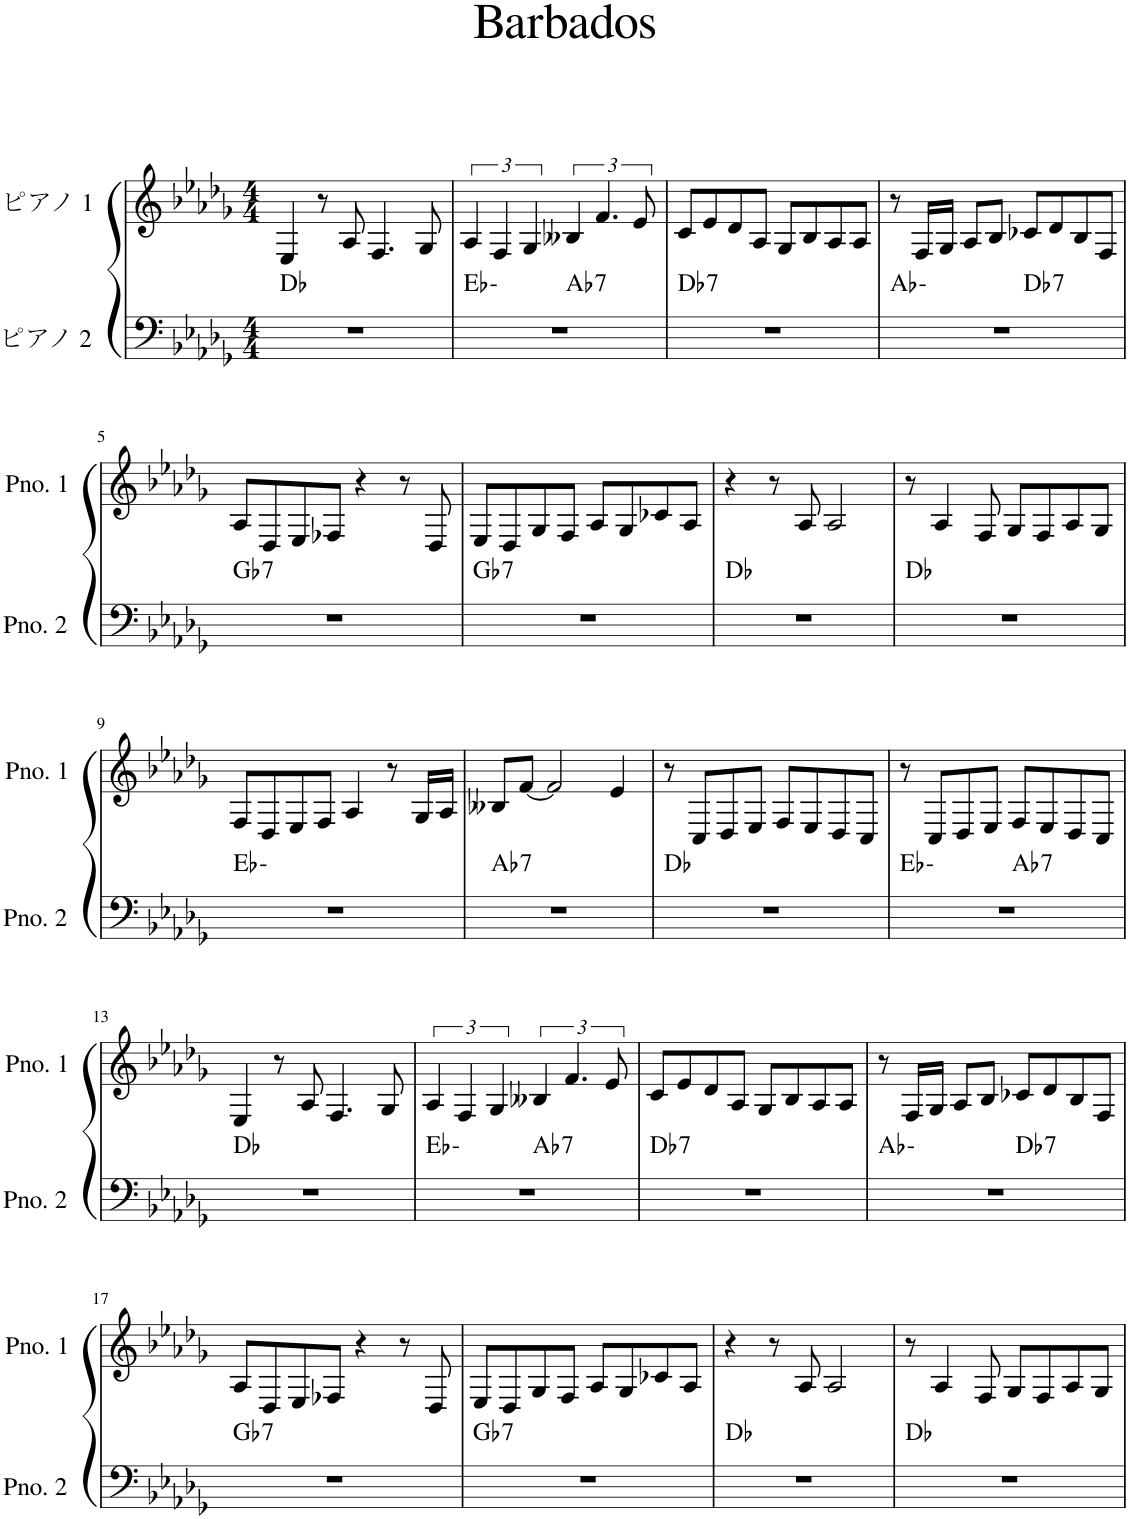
**kern	**harte	**kern
*part2	*part2	*part1
*staff2	*	*staff1
*I"ピアノ 2	*	*I"ピアノ 1
*clefF4	*	*clefG2
*k[b-e-a-d-g-]	*	*k[b-e-a-d-g-]
*M4/4	*	*M4/4
=1	=1	=1
1r	Db:maj	4E-/
.	.	8r
.	.	8A-/
.	.	4.F/
.	.	8G-/
=2	=2	=2
*^	*	*
1r	2ryy	Eb:min	6A-/
.	.	.	6F/
.	.	.	6G-/
!	!	!LO:H:kt=7	!
.	2ryy	Ab:7	6B--X/
.	.	.	6.f/
.	.	.	12e-/
=3	=3	=3	=3
!	!	!LO:H:kt=7	!
*v	*v	*	*
1r	Db:7	8c/L
.	.	8e-/
.	.	8d-/
.	.	8A-/J
.	.	8G-/L
.	.	8B-/
.	.	8A-/
.	.	8A-/J
=4	=4	=4
*^	*	*
1r	2ryy	Ab:min	8r
.	.	.	16F/LL
.	.	.	16G-/JJ
.	.	.	8A-/L
.	.	.	8B-/J
!	!	!LO:H:kt=7	!
.	2ryy	Db:7	8c-X/L
.	.	.	8d-/
.	.	.	8B-/
.	.	.	8F/J
!!LO:LB:g=z
=5	=5	=5	=5
!	!	!LO:H:kt=7	!
*v	*v	*	*
1r	Gb:7	8A-/L
.	.	8D-/
.	.	8E-/
.	.	8F-X/J
.	.	4r
.	.	8r
.	.	8D-/
=6	=6	=6
!	!LO:H:kt=7	!
1r	Gb:7	8E-/L
.	.	8D-/
.	.	8G-/
.	.	8F/J
.	.	8A-/L
.	.	8G-/
.	.	8c-X/
.	.	8A-/J
=7	=7	=7
1r	Db:maj	4r
.	.	8r
.	.	8A-/
.	.	2A-/
=8	=8	=8
1r	Db:maj	8r
.	.	4A-/
.	.	8F/
.	.	8G-/L
.	.	8F/
.	.	8A-/
.	.	8G-/J
!!LO:LB:g=z
=9	=9	=9
1r	Eb:min	8F/L
.	.	8D-/
.	.	8E-/
.	.	8F/J
.	.	4A-/
.	.	8r
.	.	16G-/LL
.	.	16A-/JJ
=10	=10	=10
!	!LO:H:kt=7	!
1r	Ab:7	8B--X/L
.	.	[8f/J
.	.	2f/]
.	.	4e-/
=11	=11	=11
1r	Db:maj	8r
.	.	8C/L
.	.	8D-/
.	.	8E-/J
.	.	8F/L
.	.	8E-/
.	.	8D-/
.	.	8C/J
=12	=12	=12
*^	*	*
1r	2ryy	Eb:min	8r
.	.	.	8C/L
.	.	.	8D-/
.	.	.	8E-/J
!	!	!LO:H:kt=7	!
.	2ryy	Ab:7	8F/L
.	.	.	8E-/
.	.	.	8D-/
.	.	.	8C/J
*v	*v	*	*
!!LO:LB:g=z
=13	=13	=13
1r	Db:maj	4E-/
.	.	8r
.	.	8A-/
.	.	4.F/
.	.	8G-/
=14	=14	=14
*^	*	*
1r	2ryy	Eb:min	6A-/
.	.	.	6F/
.	.	.	6G-/
!	!	!LO:H:kt=7	!
.	2ryy	Ab:7	6B--X/
.	.	.	6.f/
.	.	.	12e-/
=15	=15	=15	=15
!	!	!LO:H:kt=7	!
*v	*v	*	*
1r	Db:7	8c/L
.	.	8e-/
.	.	8d-/
.	.	8A-/J
.	.	8G-/L
.	.	8B-/
.	.	8A-/
.	.	8A-/J
=16	=16	=16
*^	*	*
1r	2ryy	Ab:min	8r
.	.	.	16F/LL
.	.	.	16G-/JJ
.	.	.	8A-/L
.	.	.	8B-/J
!	!	!LO:H:kt=7	!
.	2ryy	Db:7	8c-X/L
.	.	.	8d-/
.	.	.	8B-/
.	.	.	8F/J
!!LO:LB:g=z
=17	=17	=17	=17
!	!	!LO:H:kt=7	!
*v	*v	*	*
1r	Gb:7	8A-/L
.	.	8D-/
.	.	8E-/
.	.	8F-X/J
.	.	4r
.	.	8r
.	.	8D-/
=18	=18	=18
!	!LO:H:kt=7	!
1r	Gb:7	8E-/L
.	.	8D-/
.	.	8G-/
.	.	8F/J
.	.	8A-/L
.	.	8G-/
.	.	8c-X/
.	.	8A-/J
=19	=19	=19
1r	Db:maj	4r
.	.	8r
.	.	8A-/
.	.	2A-/
=20	=20	=20
1r	Db:maj	8r
.	.	4A-/
.	.	8F/
.	.	8G-/L
.	.	8F/
.	.	8A-/
.	.	8G-/J
=	=	=
*-	*-	*-
